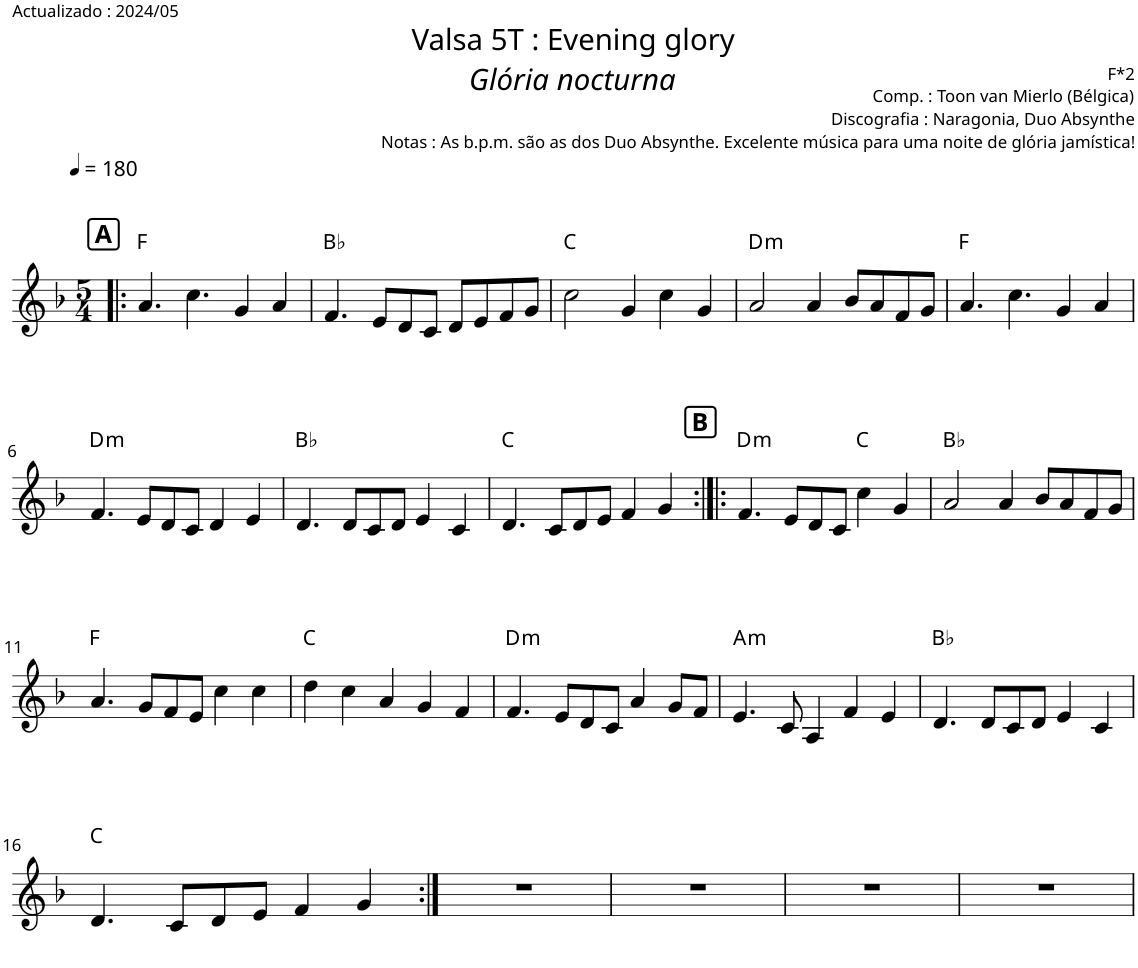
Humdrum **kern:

**kern	**harte
*part1	*part1
*staff1	*
*I"Piano	*
*I'Pno.	*
*clefG2	*
*k[b-]	*
*M5/4	*
*MM180	*
!!LO:REH:place=s1:a:B:cj:fs=12:t=A
=1!|:	=1!|:
4.a/	F:maj
4.cc\	.
4g/	.
4a/	.
=2	=2
4.f/	Bb:maj
8e/L	.
8d/	.
8c/J	.
8d/L	.
8e/	.
8f/	.
8g/J	.
=3	=3
2cc\	C:maj
4g/	.
4cc\	.
4g/	.
=4	=4
!	!LO:H:kt=m
2a/	D:min
4a/	.
8b-/L	.
8a/	.
8f/	.
8g/J	.
=5	=5
4.a/	F:maj
4.cc\	.
4g/	.
4a/	.
!!LO:LB:g=z
=6	=6
!	!LO:H:kt=m
4.f/	D:min
8e/L	.
8d/	.
8c/J	.
4d/	.
4e/	.
=7	=7
4.d/	Bb:maj
8d/L	.
8c/	.
8d/J	.
4e/	.
4c/	.
=8	=8
4.d/	C:maj
8c/L	.
8d/	.
8e/J	.
4f/	.
4g/	.
!!LO:REH:place=s1:a:B:cj:fs=12:t=B
=9:|!|:	=9:|!|:
!	!LO:H:kt=m
4.f/	D:min
8e/L	.
8d/	.
8c/J	.
4cc\	C:maj
4g/	.
=10	=10
2a/	Bb:maj
4a/	.
8b-/L	.
8a/	.
8f/	.
8g/J	.
!!LO:LB:g=z
=11	=11
4.a/	F:maj
8g/L	.
8f/	.
8e/J	.
4cc\	.
4cc\	.
=12	=12
4dd\	C:maj
4cc\	.
4a/	.
4g/	.
4f/	.
=13	=13
!	!LO:H:kt=m
4.f/	D:min
8e/L	.
8d/	.
8c/J	.
4a/	.
8g/L	.
8f/J	.
=14	=14
!	!LO:H:kt=m
4.e/	A:min
8c/	.
4A/	.
4f/	.
4e/	.
=15	=15
4.d/	Bb:maj
8d/L	.
8c/	.
8d/J	.
4e/	.
4c/	.
!!LO:LB:g=z
=16	=16
4.d/	C:maj
8c/L	.
8d/	.
8e/J	.
4f/	.
4g/	.
=17:|!	=17:|!
4%5r	.
=18	=18
4%5r	.
=19	=19
4%5r	.
=20	=20
4%5r	.
=	=
*-	*-
